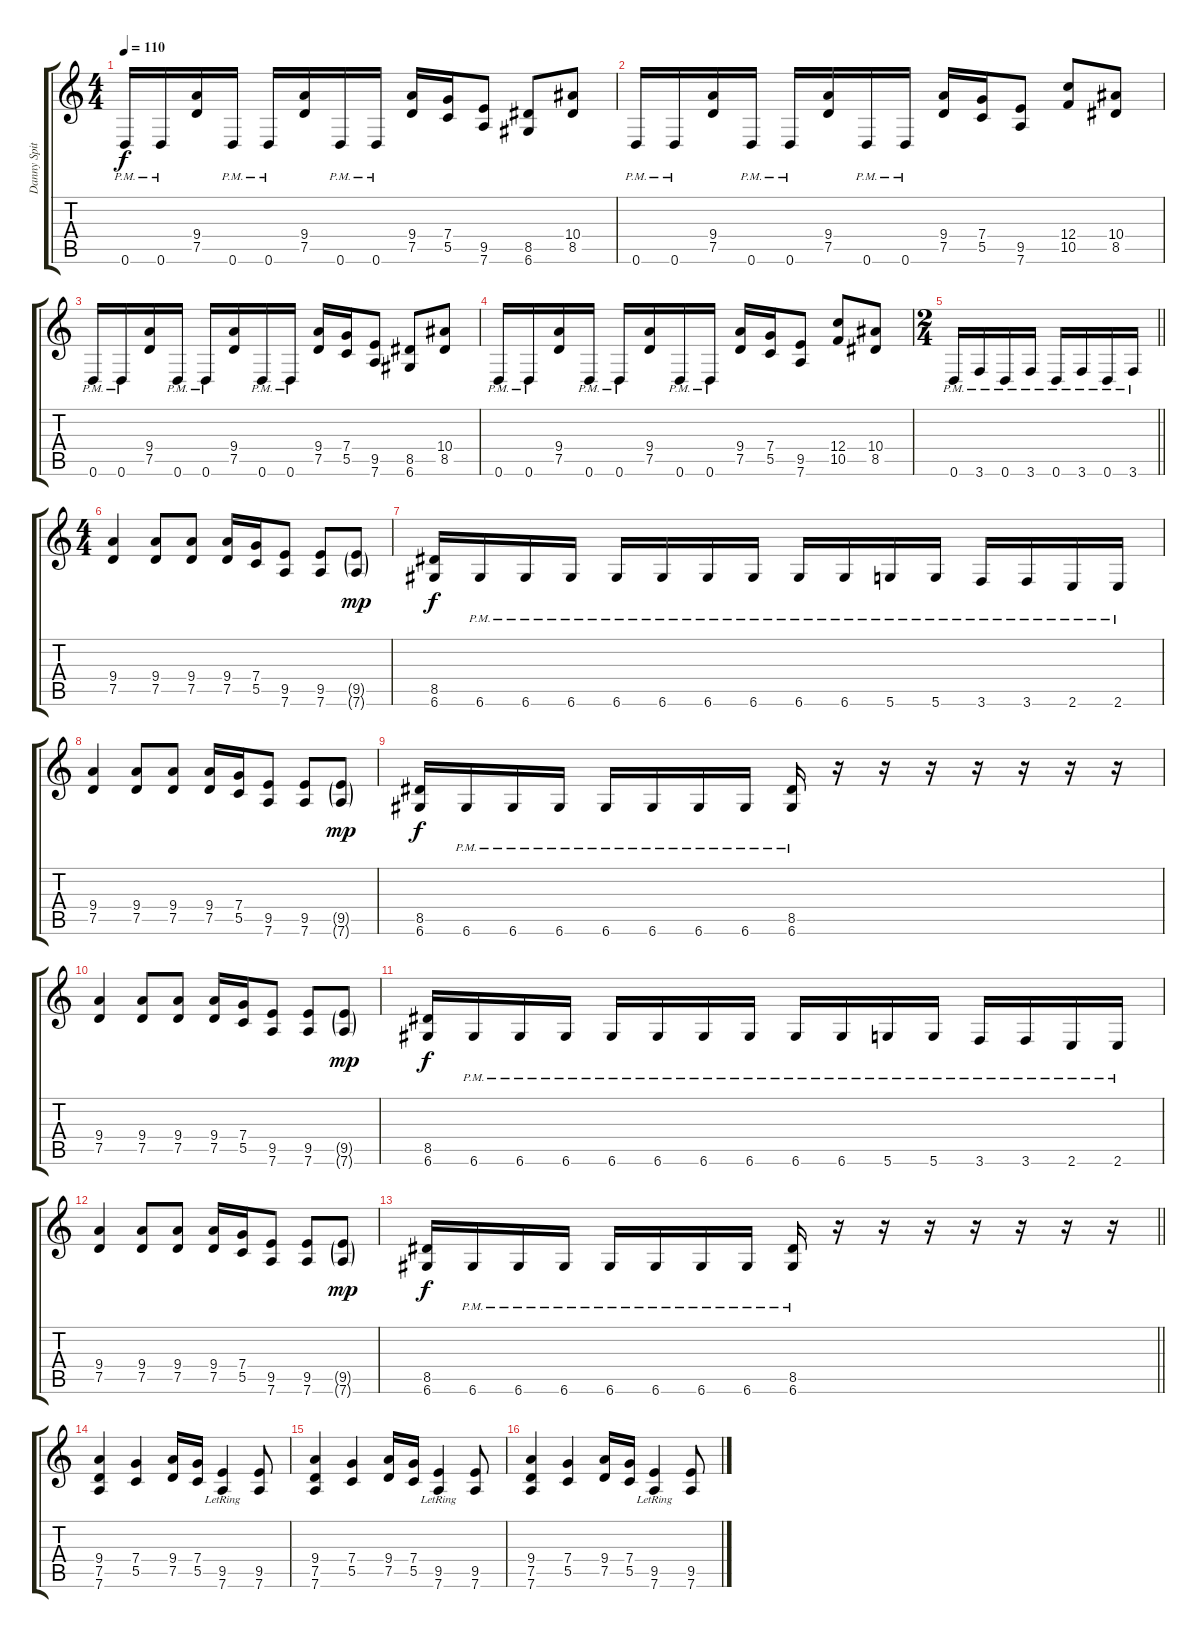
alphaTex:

\track ("Danny Spitz" "Danny Spit") {instrument distortionguitar}
\staff {score tabs}
\tuning (D4 A3 F3 C3 G2 D2) {hide}
\ts (4 4)
\tempo 110
\clef g2
\ks c
0.6{pm}.16{dy f} 0.6{pm}.16 (9.4 7.5).16 0.6{pm}.16 0.6{pm}.16 (9.4 7.5).16 0.6{pm}.16 0.6{pm}.16 (9.4 7.5).16 (7.4 5.5).16 (9.5 7.6).8 (8.5 6.6).8 (10.4 8.5).8 |
0.6{pm}.16 0.6{pm}.16 (9.4 7.5).16 0.6{pm}.16 0.6{pm}.16 (9.4 7.5).16 0.6{pm}.16 0.6{pm}.16 (9.4 7.5).16 (7.4 5.5).16 (9.5 7.6).8 (12.4 10.5).8 (10.4 8.5).8 |
0.6{pm}.16 0.6{pm}.16 (9.4 7.5).16 0.6{pm}.16 0.6{pm}.16 (9.4 7.5).16 0.6{pm}.16 0.6{pm}.16 (9.4 7.5).16 (7.4 5.5).16 (9.5 7.6).8 (8.5 6.6).8 (10.4 8.5).8 |
0.6{pm}.16 0.6{pm}.16 (9.4 7.5).16 0.6{pm}.16 0.6{pm}.16 (9.4 7.5).16 0.6{pm}.16 0.6{pm}.16 (9.4 7.5).16 (7.4 5.5).16 (9.5 7.6).8 (12.4 10.5).8 (10.4 8.5).8 |
\ts (2 4)
\barLineRight lightlight
0.6{pm}.16 3.6{pm}.16 0.6{pm}.16 3.6{pm}.16 0.6{pm}.16 3.6{pm}.16 0.6{pm}.16 3.6{pm}.16 |
\ts (4 4)
(9.4 7.5).4 (9.4 7.5).8 (9.4 7.5).8 (9.4 7.5).16 (7.4 5.5).16 (9.5 7.6).8 (9.5 7.6).8 (9.5{g} 7.6{g}).8{dy mp} |
(8.5 6.6).16{dy f} 6.6{pm}.16 6.6{pm}.16 6.6{pm}.16 6.6{pm}.16 6.6{pm}.16 6.6{pm}.16 6.6{pm}.16 6.6{pm}.16 6.6{pm}.16 5.6{pm}.16 5.6{pm}.16 3.6{pm}.16 3.6{pm}.16 2.6{pm}.16 2.6{pm}.16 |
(9.4 7.5).4 (9.4 7.5).8 (9.4 7.5).8 (9.4 7.5).16 (7.4 5.5).16 (9.5 7.6).8 (9.5 7.6).8 (9.5{g} 7.6{g}).8{dy mp} |
(8.5 6.6).16{dy f} 6.6{pm}.16 6.6{pm}.16 6.6{pm}.16 6.6{pm}.16 6.6{pm}.16 6.6{pm}.16 6.6{pm}.16 (8.5 6.6{pm}).16 r.16 r.16 r.16 r.16 r.16 r.16 r.16 |
(9.4 7.5).4 (9.4 7.5).8 (9.4 7.5).8 (9.4 7.5).16 (7.4 5.5).16 (9.5 7.6).8 (9.5 7.6).8 (9.5{g} 7.6{g}).8{dy mp} |
(8.5 6.6).16{dy f} 6.6{pm}.16 6.6{pm}.16 6.6{pm}.16 6.6{pm}.16 6.6{pm}.16 6.6{pm}.16 6.6{pm}.16 6.6{pm}.16 6.6{pm}.16 5.6{pm}.16 5.6{pm}.16 3.6{pm}.16 3.6{pm}.16 2.6{pm}.16 2.6{pm}.16 |
(9.4 7.5).4 (9.4 7.5).8 (9.4 7.5).8 (9.4 7.5).16 (7.4 5.5).16 (9.5 7.6).8 (9.5 7.6).8 (9.5{g} 7.6{g}).8{dy mp} |
\barLineRight lightlight
(8.5 6.6).16{dy f} 6.6{pm}.16 6.6{pm}.16 6.6{pm}.16 6.6{pm}.16 6.6{pm}.16 6.6{pm}.16 6.6{pm}.16 (8.5 6.6{pm}).16 r.16 r.16 r.16 r.16 r.16 r.16 r.16 |
(9.4 7.5 7.6).4 (7.4 5.5).4 (9.4 7.5).16 (7.4 5.5).16 (9.5 7.6{lr}).4 (9.5 7.6).8 |
(9.4 7.5 7.6).4 (7.4 5.5).4 (9.4 7.5).16 (7.4 5.5).16 (9.5 7.6{lr}).4 (9.5 7.6).8 |
(9.4 7.5 7.6).4 (7.4 5.5).4 (9.4 7.5).16 (7.4 5.5).16 (9.5 7.6{lr}).4 (9.5 7.6).8
